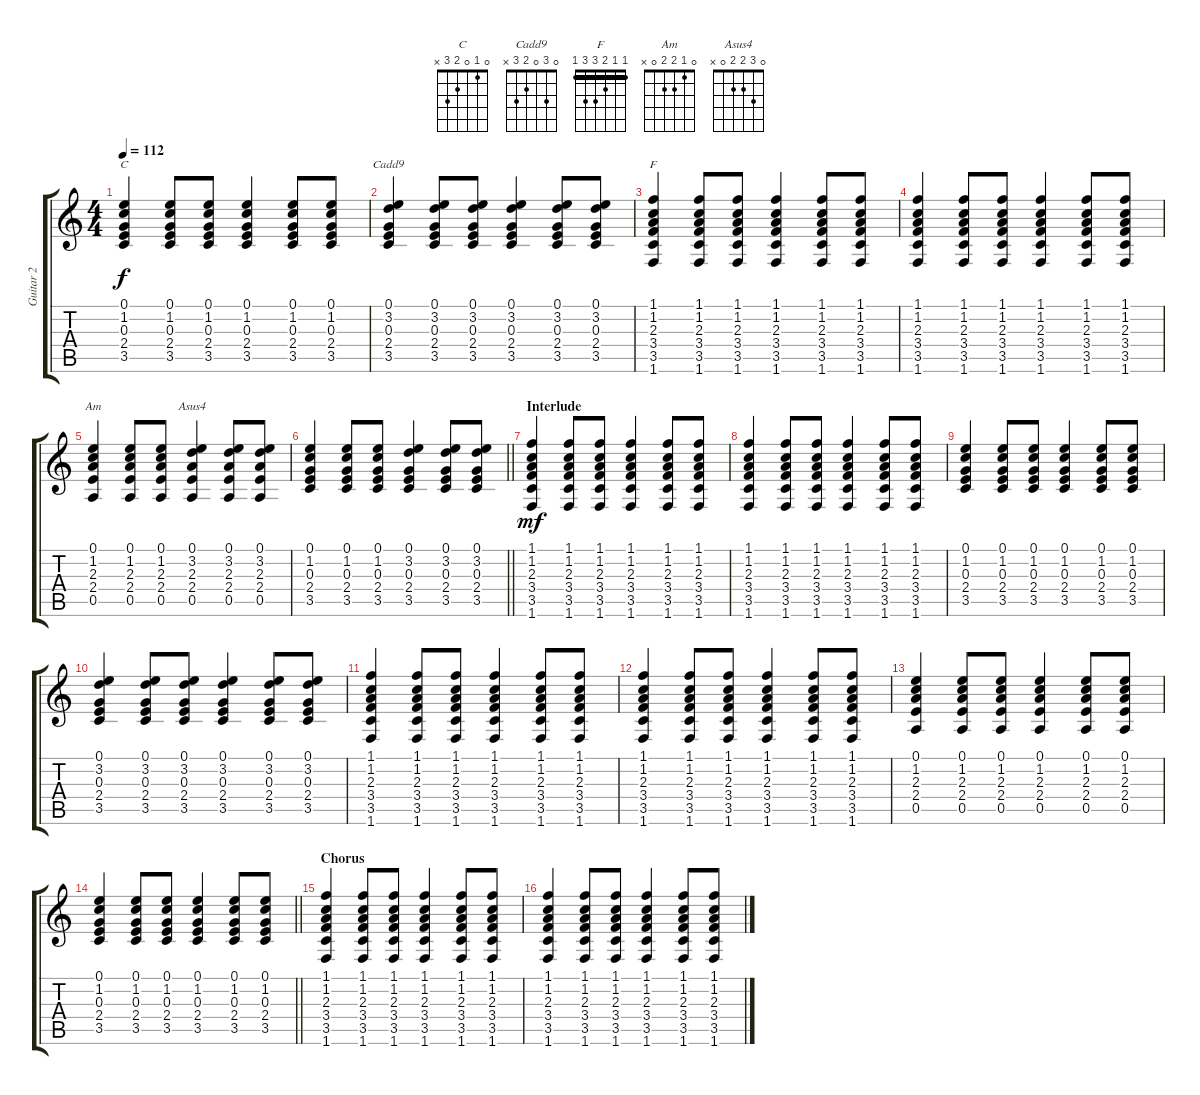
\track ("Guitar 2" "Guitar 2") {instrument acousticguitarsteel}
\staff {score tabs}
\tuning (E4 B3 G3 D3 A2 E2) {hide}
\chord ("C" 0 1 0 2 3 x)
\chord ("Cadd9" 0 3 0 2 3 x)
\chord ("F" 1 1 2 3 3 1) {barre 1}
\chord ("Am" 0 1 2 2 0 x)
\chord ("Asus4" 0 3 2 2 0 x)
\ts (4 4)
\tempo 112
\clef g2
\ks c
(0.1 1.2 0.3 2.4 3.5).4{ch "C" dy f} (0.1 1.2 0.3 2.4 3.5).8 (0.1 1.2 0.3 2.4 3.5).8 (0.1 1.2 0.3 2.4 3.5).4 (0.1 1.2 0.3 2.4 3.5).8 (0.1 1.2 0.3 2.4 3.5).8 |
(0.1 3.2 0.3 2.4 3.5).4{ch "Cadd9"} (0.1 3.2 0.3 2.4 3.5).8 (0.1 3.2 0.3 2.4 3.5).8 (0.1 3.2 0.3 2.4 3.5).4 (0.1 3.2 0.3 2.4 3.5).8 (0.1 3.2 0.3 2.4 3.5).8 |
(1.1 1.2 2.3 3.4 3.5 1.6).4{ch "F"} (1.1 1.2 2.3 3.4 3.5 1.6).8 (1.1 1.2 2.3 3.4 3.5 1.6).8 (1.1 1.2 2.3 3.4 3.5 1.6).4 (1.1 1.2 2.3 3.4 3.5 1.6).8 (1.1 1.2 2.3 3.4 3.5 1.6).8 |
(1.1 1.2 2.3 3.4 3.5 1.6).4 (1.1 1.2 2.3 3.4 3.5 1.6).8 (1.1 1.2 2.3 3.4 3.5 1.6).8 (1.1 1.2 2.3 3.4 3.5 1.6).4 (1.1 1.2 2.3 3.4 3.5 1.6).8 (1.1 1.2 2.3 3.4 3.5 1.6).8 |
(0.1 1.2 2.3 2.4 0.5).4{ch "Am"} (0.1 1.2 2.3 2.4 0.5).8 (0.1 1.2 2.3 2.4 0.5).8 (0.1 3.2 2.3 2.4 0.5).4{ch "Asus4"} (0.1 3.2 2.3 2.4 0.5).8 (0.1 3.2 2.3 2.4 0.5).8 |
\barLineRight lightlight
(0.1 1.2 0.3 2.4 3.5).4 (0.1 1.2 0.3 2.4 3.5).8 (0.1 1.2 0.3 2.4 3.5).8 (0.1 3.2 0.3 2.4 3.5).4 (0.1 3.2 0.3 2.4 3.5).8 (0.1 3.2 0.3 2.4 3.5).8 |
\section ("" "Interlude")
(1.1 1.2 2.3 3.4 3.5 1.6).4{dy mf} (1.1 1.2 2.3 3.4 3.5 1.6).8 (1.1 1.2 2.3 3.4 3.5 1.6).8 (1.1 1.2 2.3 3.4 3.5 1.6).4 (1.1 1.2 2.3 3.4 3.5 1.6).8 (1.1 1.2 2.3 3.4 3.5 1.6).8 |
(1.1 1.2 2.3 3.4 3.5 1.6).4 (1.1 1.2 2.3 3.4 3.5 1.6).8 (1.1 1.2 2.3 3.4 3.5 1.6).8 (1.1 1.2 2.3 3.4 3.5 1.6).4 (1.1 1.2 2.3 3.4 3.5 1.6).8 (1.1 1.2 2.3 3.4 3.5 1.6).8 |
(0.1 1.2 0.3 2.4 3.5).4 (0.1 1.2 0.3 2.4 3.5).8 (0.1 1.2 0.3 2.4 3.5).8 (0.1 1.2 0.3 2.4 3.5).4 (0.1 1.2 0.3 2.4 3.5).8 (0.1 1.2 0.3 2.4 3.5).8 |
(0.1 3.2 0.3 2.4 3.5).4 (0.1 3.2 0.3 2.4 3.5).8 (0.1 3.2 0.3 2.4 3.5).8 (0.1 3.2 0.3 2.4 3.5).4 (0.1 3.2 0.3 2.4 3.5).8 (0.1 3.2 0.3 2.4 3.5).8 |
(1.1 1.2 2.3 3.4 3.5 1.6).4 (1.1 1.2 2.3 3.4 3.5 1.6).8 (1.1 1.2 2.3 3.4 3.5 1.6).8 (1.1 1.2 2.3 3.4 3.5 1.6).4 (1.1 1.2 2.3 3.4 3.5 1.6).8 (1.1 1.2 2.3 3.4 3.5 1.6).8 |
(1.1 1.2 2.3 3.4 3.5 1.6).4 (1.1 1.2 2.3 3.4 3.5 1.6).8 (1.1 1.2 2.3 3.4 3.5 1.6).8 (1.1 1.2 2.3 3.4 3.5 1.6).4 (1.1 1.2 2.3 3.4 3.5 1.6).8 (1.1 1.2 2.3 3.4 3.5 1.6).8 |
(0.1 1.2 2.3 2.4 0.5).4 (0.1 1.2 2.3 2.4 0.5).8 (0.1 1.2 2.3 2.4 0.5).8 (0.1 1.2 2.3 2.4 0.5).4 (0.1 1.2 2.3 2.4 0.5).8 (0.1 1.2 2.3 2.4 0.5).8 |
\barLineRight lightlight
(0.1 1.2 0.3 2.4 3.5).4 (0.1 1.2 0.3 2.4 3.5).8 (0.1 1.2 0.3 2.4 3.5).8 (0.1 1.2 0.3 2.4 3.5).4 (0.1 1.2 0.3 2.4 3.5).8 (0.1 1.2 0.3 2.4 3.5).8 |
\section ("" "Chorus")
(1.1 1.2 2.3 3.4 3.5 1.6).4 (1.1 1.2 2.3 3.4 3.5 1.6).8 (1.1 1.2 2.3 3.4 3.5 1.6).8 (1.1 1.2 2.3 3.4 3.5 1.6).4 (1.1 1.2 2.3 3.4 3.5 1.6).8 (1.1 1.2 2.3 3.4 3.5 1.6).8 |
(1.1 1.2 2.3 3.4 3.5 1.6).4 (1.1 1.2 2.3 3.4 3.5 1.6).8 (1.1 1.2 2.3 3.4 3.5 1.6).8 (1.1 1.2 2.3 3.4 3.5 1.6).4 (1.1 1.2 2.3 3.4 3.5 1.6).8 (1.1 1.2 2.3 3.4 3.5 1.6).8
